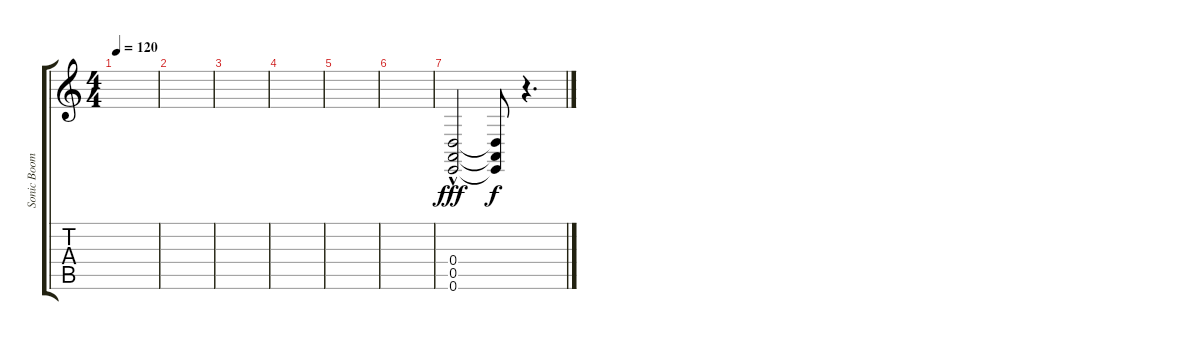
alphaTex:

\track ("Sonic Boom" "Sonic Boom") {instrument synthdrum}
\staff {score tabs}
\tuning (E4 B3 G3 D3 A2 E2) {hide}
\ts (4 4)
\tempo 120
\clef g2
\ks c
|
|
|
|
|
|
(0.4{hac} 0.5{hac} 0.6{hac}).2{dy fff} (0.4{t} 0.5{t} 0.6{t}).8{dy f} r.4{d}
